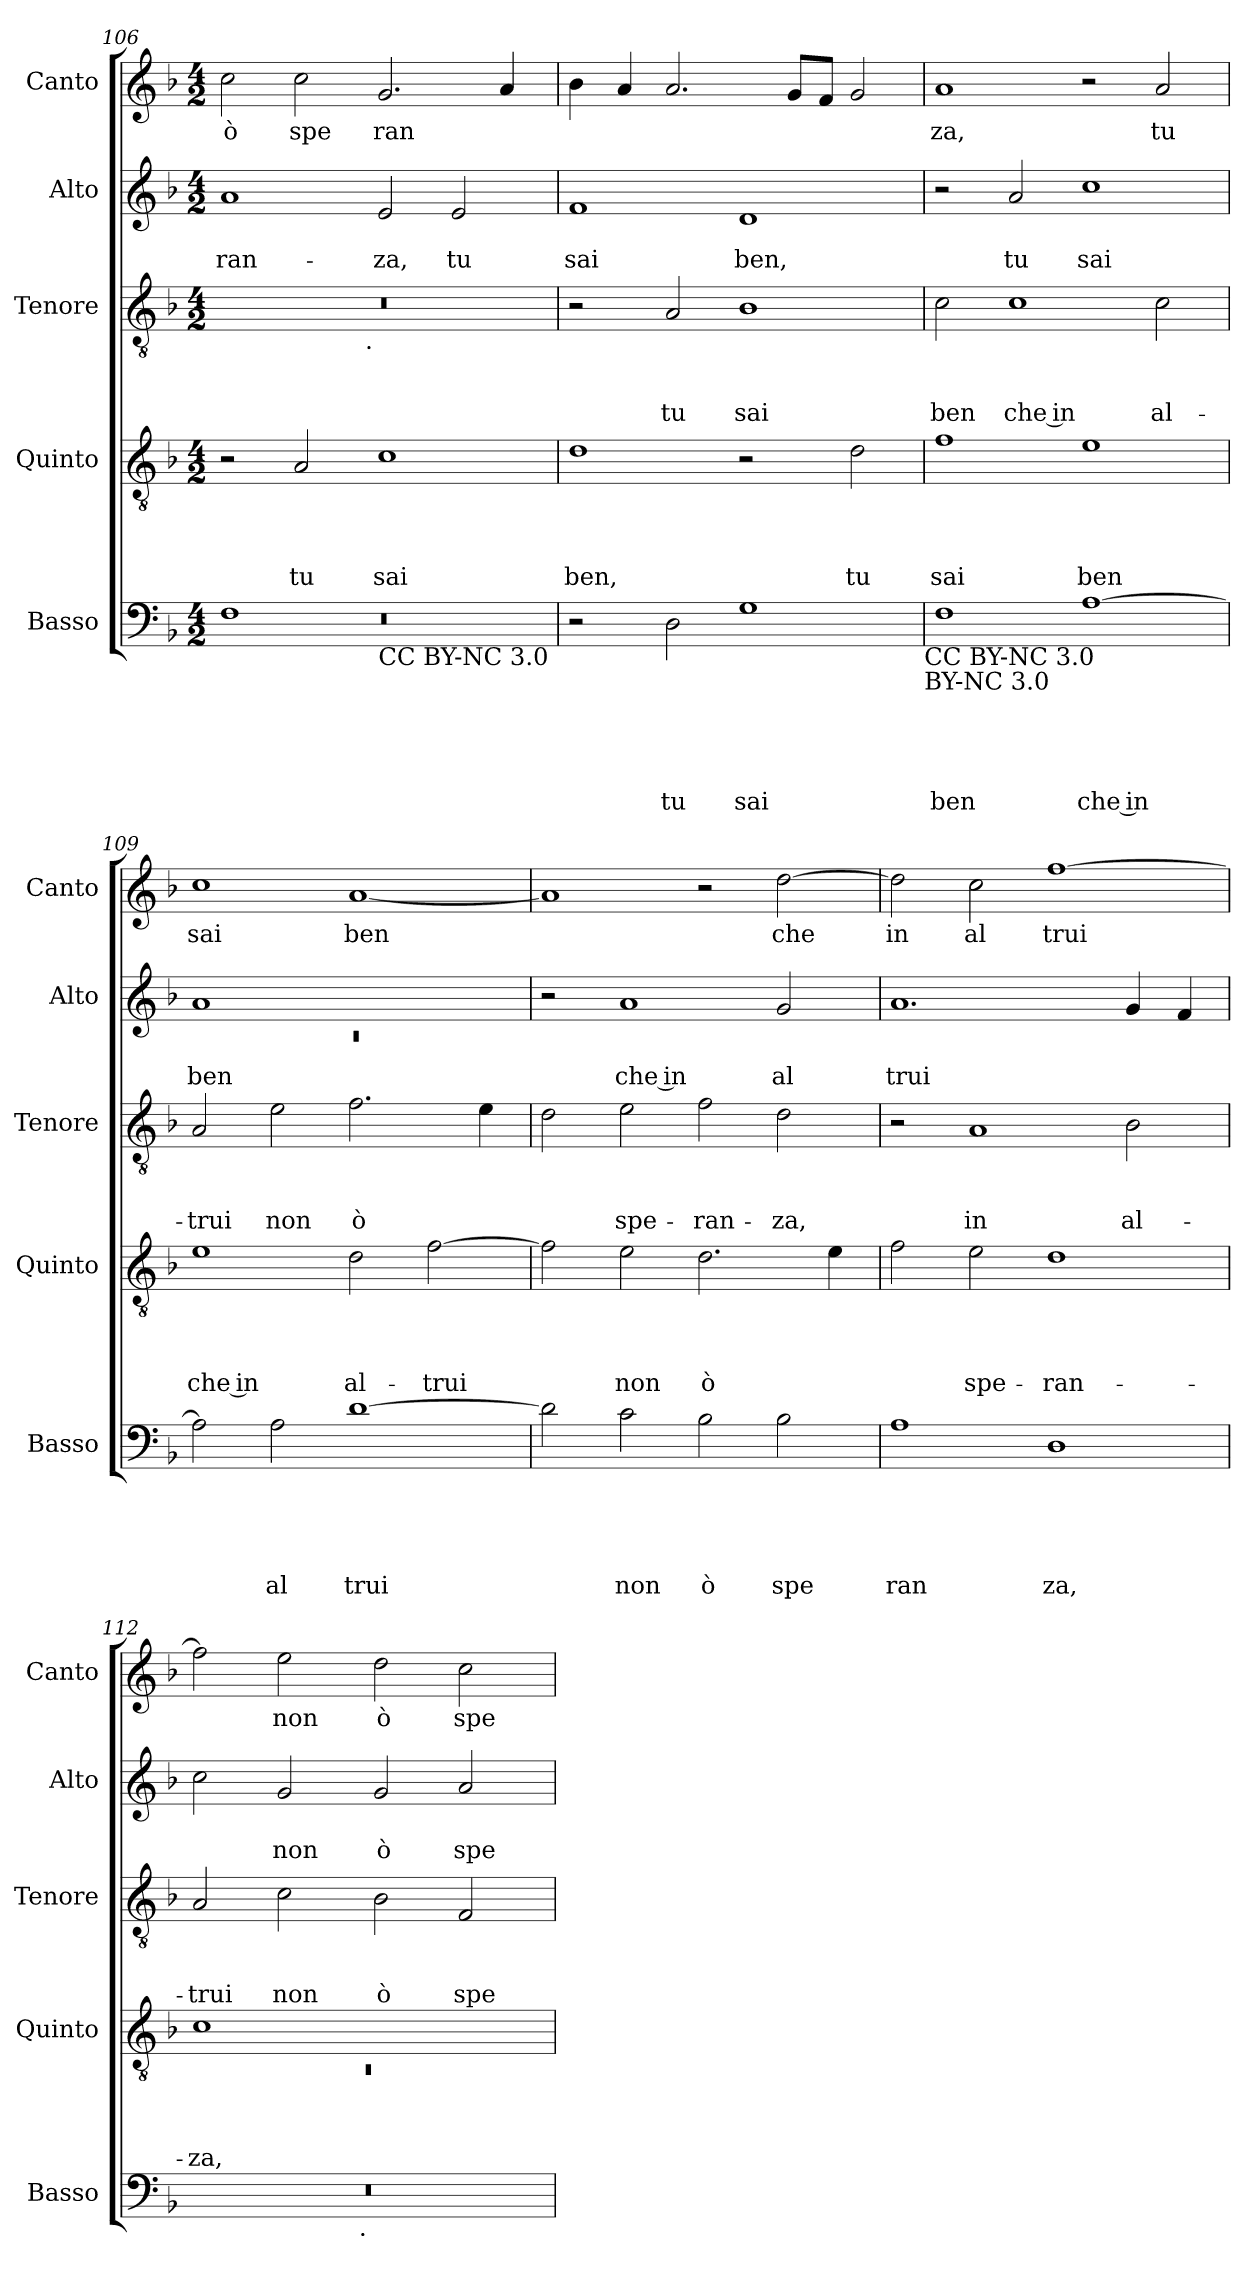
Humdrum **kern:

**kern	**text	**text	**text	**text	**text	**kern	**text	**text	**text	**text	**kern	**text	**text	**text	**kern	**text	**text	**kern	**text
*part5	*part5	*part5	*part5	*part5	*part5	*part4	*part4	*part4	*part4	*part4	*part3	*part3	*part3	*part3	*part2	*part2	*part2	*part1	*part1
*staff5	*staff5	*staff5	*staff5	*staff5	*staff5	*staff4	*staff4	*staff4	*staff4	*staff4	*staff3	*staff3	*staff3	*staff3	*staff2	*staff2	*staff2	*staff1	*staff1
*I"Basso	*	*	*	*	*	*I"Quinto	*	*	*	*	*I"Tenore	*	*	*	*I"Alto	*	*	*I"Canto	*
*I'Basso	*	*	*	*	*	*I'Quinto	*	*	*	*	*I'Tenore	*	*	*	*I'Alto	*	*	*I'Canto	*
*clefF4	*	*	*	*	*	*clefGv2	*	*	*	*	*clefGv2	*	*	*	*clefG2	*	*	*clefG2	*
*k[b-]	*	*	*	*	*	*k[b-]	*	*	*	*	*k[b-]	*	*	*	*k[b-]	*	*	*k[b-]	*
*F:	*	*	*	*	*	*F:	*	*	*	*	*F:	*	*	*	*F:	*	*	*F:	*
*M4/2	*	*	*	*	*	*M4/2	*	*	*	*	*M4/2	*	*	*	*M4/2	*	*	*M4/2	*
=106	=106	=106	=106	=106	=106	=106	=106	=106	=106	=106	=106	=106	=106	=106	=106	=106	=106	=106	=106
*^	*	*	*	*	*	*	*	*	*	*	*	*	*	*	*	*	*	*	*
*	*^	*	*	*	*	*	*	*	*	*	*	*	*	*	*	*	*	*	*	*
!	!	!LO:N:vis=1	!	!	!	!	!	!	!	!	!	!	!	!	!	!	!	!	!LO:LY:b	!	!LO:LY:b
*	*	*	*	*	*	*	*	*	*	*	*	*	*^	*	*	*	*	*	*	*	*
0ryy	1F	0r	.	.	.	.	.	2r	.	.	.	.	0r	2ryy	.	.	.	1a	.	-ran-	2cc\	ò
!	!	!	!	!	!	!	!	!	!	!	!	!LO:LY:b	!	!	!	!	!	!	!	!	!	!LO:LY:b
.	.	.	.	.	.	.	.	2A/	.	.	.	tu	.	4...ryy	.	.	.	.	.	.	2cc\	spe
!	!	!	!	!	!	!	!	!	!	!	!	!	!	!LO:TX:b:t=.	!	!	!	!	!	!	!	!
.	.	.	.	.	.	.	.	.	.	.	.	.	.	1ryy	.	.	.	.	.	.	.	.
!	!LO:TX:b:t=CC BY-NC 3.0	!	!	!	!	!	!	!	!	!	!	!	!	!	!	!	!	!	!	!	!	!
!	!	!	!	!	!	!	!	!	!	!	!	!LO:LY:b	!	!	!	!	!	!	!	!LO:LY:b	!	!LO:LY:b
.	1ryy	.	.	.	.	.	.	1c	.	.	.	sai	.	.	.	.	.	2e/	.	-za,	2.g/	ran
!	!	!	!	!	!	!	!	!	!	!	!	!	!	!	!	!	!	!	!	!LO:LY:b	!	!
.	.	.	.	.	.	.	.	.	.	.	.	.	.	.	.	.	.	2e/	.	tu	.	.
.	.	.	.	.	.	.	.	.	.	.	.	.	.	.	.	.	.	.	.	.	4a/	.
.	.	.	.	.	.	.	.	.	.	.	.	.	.	32ryy	.	.	.	.	.	.	.	.
=107	=107	=107	=107	=107	=107	=107	=107	=107	=107	=107	=107	=107	=107	=107	=107	=107	=107	=107	=107	=107	=107	=107
!	!	!	!	!	!	!	!	!	!	!	!	!LO:LY:b	!	!	!	!	!	!	!	!LO:LY:b	!	!
*v	*v	*v	*	*	*	*	*	*	*	*	*	*	*v	*v	*	*	*	*	*	*	*	*
2r	.	.	.	.	.	1d	.	.	.	ben,	2r	.	.	.	1f	.	sai	4b-\	.
.	.	.	.	.	.	.	.	.	.	.	.	.	.	.	.	.	.	4a/	.
!	!	!	!	!	!LO:LY:b	!	!	!	!	!	!	!	!	!LO:LY:b	!	!	!	!	!
2D\	.	.	.	.	tu	.	.	.	.	.	2A/	.	.	tu	.	.	.	2.a/	.
!	!	!	!	!	!LO:LY:b	!	!	!	!	!	!	!	!	!LO:LY:b	!	!	!LO:LY:b	!	!
1G	.	.	.	.	sai	2r	.	.	.	.	1B-	.	.	sai	1d	.	ben,	.	.
.	.	.	.	.	.	.	.	.	.	.	.	.	.	.	.	.	.	8g/L	.
.	.	.	.	.	.	.	.	.	.	.	.	.	.	.	.	.	.	8f/J	.
!	!	!	!	!	!	!	!	!	!	!LO:LY:b	!	!	!	!	!	!	!	!	!
.	.	.	.	.	.	2d\	.	.	.	tu	.	.	.	.	.	.	.	2g/	.
!LO:TX:b:t=CC BY-NC 3.0	!	!	!	!	!	!	!	!	!	!	!	!	!	!	!	!	!	!	!
!LO:TX:b:t=BY-NC 3.0	!	!	!	!	!	!	!	!	!	!	!	!	!	!	!	!	!	!	!
!!LO:PB:g=z
=108	=108	=108	=108	=108	=108	=108	=108	=108	=108	=108	=108	=108	=108	=108	=108	=108	=108	=108	=108
!	!	!	!	!	!LO:LY:b	!	!	!	!	!LO:LY:b	!	!	!	!LO:LY:b	!	!	!	!	!LO:LY:b
1F	.	.	.	.	ben	1f	.	.	.	sai	2c\	.	.	ben	2r	.	.	1a	za,
!	!	!	!	!	!	!	!	!	!	!	!	!	!	!LO:LY:b:rj	!	!	!LO:LY:b	!	!
.	.	.	.	.	.	.	.	.	.	.	1c	.	.	che in	2a/	.	tu	.	.
!	!	!	!	!	!LO:LY:b	!	!	!	!	!LO:LY:b	!	!	!	!	!	!	!LO:LY:b	!	!
[>1A	.	.	.	.	che in	1e	.	.	.	ben	.	.	.	.	1cc	.	sai	2r	.
!	!	!	!	!	!	!	!	!	!	!	!	!	!	!LO:LY:b	!	!	!	!	!LO:LY:b
.	.	.	.	.	.	.	.	.	.	.	2c\	.	.	al-	.	.	.	2a/	tu
=109	=109	=109	=109	=109	=109	=109	=109	=109	=109	=109	=109	=109	=109	=109	=109	=109	=109	=109	=109
*	*	*	*	*	*	*	*	*	*	*	*	*	*	*	*^	*	*	*	*
!	!	!	!	!	!	!	!	!	!	!LO:LY:b:rj	!	!	!	!LO:LY:b	!	!LO:N:vis=1	!	!LO:LY:b	!	!LO:LY:b
2A\]	.	.	.	.	.	1e	.	.	.	che in	2A/	.	.	-trui	1a	0rc	.	ben	1cc	sai
!	!	!	!	!	!LO:LY:b	!	!	!	!	!	!	!	!	!LO:LY:b	!	!	!	!	!	!
2A\	.	.	.	.	al	.	.	.	.	.	2e\	.	.	non	.	.	.	.	.	.
!	!	!	!	!	!LO:LY:b	!	!	!	!	!LO:LY:b	!	!	!	!LO:LY:b	!	!	!	!	!	!LO:LY:b
[>1d	.	.	.	.	trui	2d\	.	.	.	al-	2.f\	.	.	ò	1ryy	.	.	.	[<1a	ben
!	!	!	!	!	!	!	!	!	!	!LO:LY:b	!	!	!	!	!	!	!	!	!	!
.	.	.	.	.	.	[>2f\	.	.	.	-trui	.	.	.	.	.	.	.	.	.	.
.	.	.	.	.	.	.	.	.	.	.	4e\	.	.	.	.	.	.	.	.	.
*	*	*	*	*	*	*	*	*	*	*	*	*	*	*	*v	*v	*	*	*	*
=110	=110	=110	=110	=110	=110	=110	=110	=110	=110	=110	=110	=110	=110	=110	=110	=110	=110	=110	=110
2d\]	.	.	.	.	.	2f\]	.	.	.	.	2d\	.	.	.	2r	.	.	1a]	.
!	!	!	!	!	!LO:LY:b	!	!	!	!	!LO:LY:b	!	!	!	!LO:LY:b	!	!	!LO:LY:b:rj	!	!
2c\	.	.	.	.	non	2e\	.	.	.	non	2e\	.	.	spe-	1a	.	che in	.	.
!	!	!	!	!	!LO:LY:b	!	!	!	!	!LO:LY:b	!	!	!	!LO:LY:b	!	!	!	!	!
2B-\	.	.	.	.	ò	2.d\	.	.	.	ò	2f\	.	.	-ran-	.	.	.	2r	.
!	!	!	!	!	!LO:LY:b	!	!	!	!	!	!	!	!	!LO:LY:b	!	!	!LO:LY:b	!	!LO:LY:b
2B-\	.	.	.	.	spe	.	.	.	.	.	2d\	.	.	-za,	2g/	.	al	[>2dd\	che
.	.	.	.	.	.	4e\	.	.	.	.	.	.	.	.	.	.	.	.	.
=111	=111	=111	=111	=111	=111	=111	=111	=111	=111	=111	=111	=111	=111	=111	=111	=111	=111	=111	=111
!	!	!	!	!	!LO:LY:b	!	!	!	!	!	!	!	!	!	!	!	!LO:LY:b	!	!LO:LY:b:rj
1A	.	.	.	.	ran	2f\	.	.	.	.	2r	.	.	.	1.a	.	trui	2dd\]	in
!	!	!	!	!	!	!	!	!	!	!LO:LY:b	!	!	!	!LO:LY:b	!	!	!	!	!LO:LY:b
.	.	.	.	.	.	2e\	.	.	.	spe-	1A	.	.	in	.	.	.	2cc\	al
!	!	!	!	!	!LO:LY:b	!	!	!	!	!LO:LY:b	!	!	!	!	!	!	!	!	!LO:LY:b
1D	.	.	.	.	za,	1d	.	.	.	-ran-	.	.	.	.	.	.	.	[>1ff	trui
!	!	!	!	!	!	!	!	!	!	!	!	!	!	!LO:LY:b	!	!	!	!	!
.	.	.	.	.	.	.	.	.	.	.	2B-\	.	.	al-	4g/	.	.	.	.
.	.	.	.	.	.	.	.	.	.	.	.	.	.	.	4f/	.	.	.	.
=112	=112	=112	=112	=112	=112	=112	=112	=112	=112	=112	=112	=112	=112	=112	=112	=112	=112	=112	=112
*	*	*	*	*	*	*^	*	*	*	*	*	*	*	*	*	*	*	*	*
!	!	!	!	!	!	!	!LO:N:vis=1	!	!	!	!LO:LY:b	!	!	!	!LO:LY:b	!	!	!	!	!
*^	*	*	*	*	*	*	*	*	*	*	*	*	*	*	*	*	*	*	*	*
0r	2ryy	.	.	.	.	.	1c	0rC	.	.	.	-za,	2A/	.	.	-trui	2cc\	.	.	2ff\]	.
!	!	!	!	!	!	!	!	!	!	!	!	!	!	!	!	!LO:LY:b	!	!	!LO:LY:b	!	!LO:LY:b
.	4...ryy	.	.	.	.	.	.	.	.	.	.	.	2c\	.	.	non	2g/	.	non	2ee\	non
!	!LO:TX:b:t=.	!	!	!	!	!	!	!	!	!	!	!	!	!	!	!	!	!	!	!	!
.	1ryy	.	.	.	.	.	.	.	.	.	.	.	.	.	.	.	.	.	.	.	.
!	!	!	!	!	!	!	!	!	!	!	!	!	!	!	!	!LO:LY:b	!	!	!LO:LY:b	!	!LO:LY:b
.	.	.	.	.	.	.	1ryy	.	.	.	.	.	2B-\	.	.	ò	2g/	.	ò	2dd\	ò
!	!	!	!	!	!	!	!	!	!	!	!	!	!	!	!	!LO:LY:b	!	!	!LO:LY:b	!	!LO:LY:b
.	.	.	.	.	.	.	.	.	.	.	.	.	2F/	.	.	spe-	2a/	.	spe	2cc\	spe
.	32ryy	.	.	.	.	.	.	.	.	.	.	.	.	.	.	.	.	.	.	.	.
*v	*v	*	*	*	*	*	*	*	*	*	*	*	*	*	*	*	*	*	*	*	*
*	*	*	*	*	*	*v	*v	*	*	*	*	*	*	*	*	*	*	*	*	*
=	=	=	=	=	=	=	=	=	=	=	=	=	=	=	=	=	=	=	=
*-	*-	*-	*-	*-	*-	*-	*-	*-	*-	*-	*-	*-	*-	*-	*-	*-	*-	*-	*-
